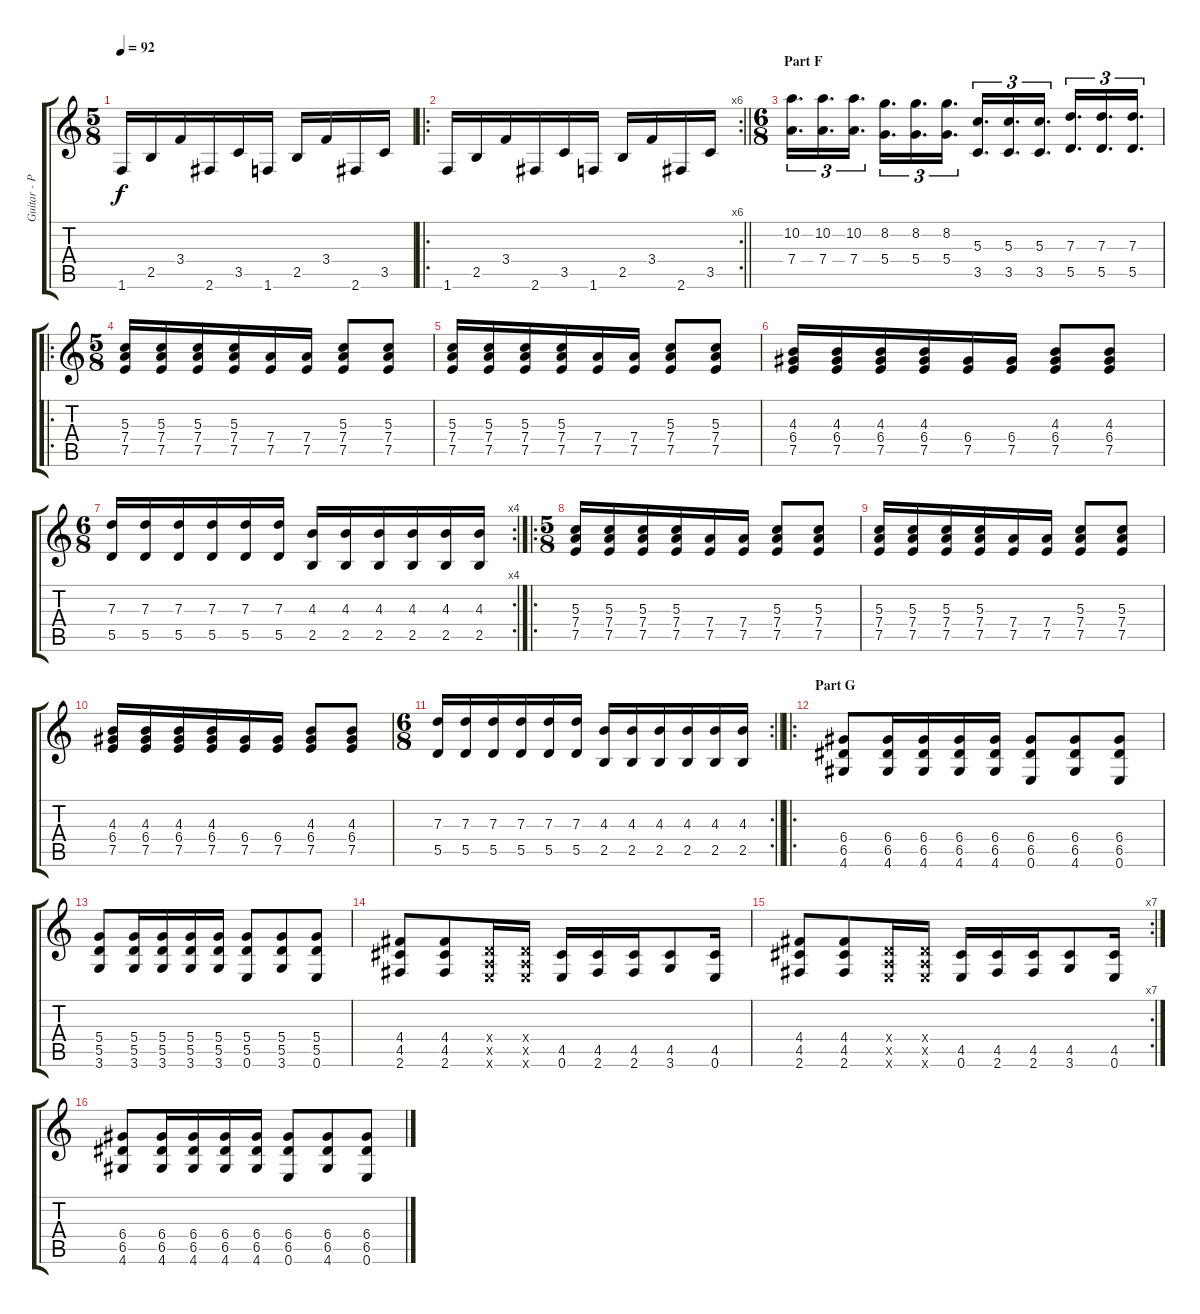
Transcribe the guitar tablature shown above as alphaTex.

\track ("Guitar - Peter Lindgren" "Guitar - P") {instrument distortionguitar}
\staff {score tabs}
\tuning (E4 B3 G3 D3 A2 E2) {hide}
\ts (5 8)
\tempo 92
\clef g2
\ks aminor
1.6.16{dy f} 2.5.16 3.4.16 2.6.16 3.5.16 1.6.16 2.5.16 3.4.16 2.6.16 3.5.16 |
\ro
\rc 6
\barLineRight lightlight
1.6.16 2.5.16 3.4.16 2.6.16 3.5.16 1.6.16 2.5.16 3.4.16 2.6.16 3.5.16 |
\ts (6 8)
\section ("" "Part F")
(10.2 7.4).16{d tu (3 2)} (10.2 7.4).16{d tu (3 2)} (10.2 7.4).16{d tu (3 2)} (8.2 5.4).16{d tu (3 2)} (8.2 5.4).16{d tu (3 2)} (8.2 5.4).16{d tu (3 2)} (5.3 3.5).16{d tu (3 2)} (5.3 3.5).16{d tu (3 2)} (5.3 3.5).16{d tu (3 2)} (7.3 5.5).16{d tu (3 2)} (7.3 5.5).16{d tu (3 2)} (7.3 5.5).16{d tu (3 2)} |
\ro
\ts (5 8)
(5.3 7.4 7.5).16 (5.3 7.4 7.5).16 (5.3 7.4 7.5).16 (5.3 7.4 7.5).16 (7.4 7.5).16 (7.4 7.5).16 (5.3 7.4 7.5).8 (5.3 7.4 7.5).8 |
(5.3 7.4 7.5).16 (5.3 7.4 7.5).16 (5.3 7.4 7.5).16 (5.3 7.4 7.5).16 (7.4 7.5).16 (7.4 7.5).16 (5.3 7.4 7.5).8 (5.3 7.4 7.5).8 |
(4.3 6.4 7.5).16 (4.3 6.4 7.5).16 (4.3 6.4 7.5).16 (4.3 6.4 7.5).16 (6.4 7.5).16 (6.4 7.5).16 (4.3 6.4 7.5).8 (4.3 6.4 7.5).8 |
\rc 4
\ts (6 8)
(7.3 5.5).16 (7.3 5.5).16 (7.3 5.5).16 (7.3 5.5).16 (7.3 5.5).16 (7.3 5.5).16 (4.3 2.5).16 (4.3 2.5).16 (4.3 2.5).16 (4.3 2.5).16 (4.3 2.5).16 (4.3 2.5).16 |
\ro
\ts (5 8)
(5.3 7.4 7.5).16 (5.3 7.4 7.5).16 (5.3 7.4 7.5).16 (5.3 7.4 7.5).16 (7.4 7.5).16 (7.4 7.5).16 (5.3 7.4 7.5).8 (5.3 7.4 7.5).8 |
(5.3 7.4 7.5).16 (5.3 7.4 7.5).16 (5.3 7.4 7.5).16 (5.3 7.4 7.5).16 (7.4 7.5).16 (7.4 7.5).16 (5.3 7.4 7.5).8 (5.3 7.4 7.5).8 |
(4.3 6.4 7.5).16 (4.3 6.4 7.5).16 (4.3 6.4 7.5).16 (4.3 6.4 7.5).16 (6.4 7.5).16 (6.4 7.5).16 (4.3 6.4 7.5).8 (4.3 6.4 7.5).8 |
\rc 2
\ts (6 8)
\barLineRight lightlight
(7.3 5.5).16 (7.3 5.5).16 (7.3 5.5).16 (7.3 5.5).16 (7.3 5.5).16 (7.3 5.5).16 (4.3 2.5).16 (4.3 2.5).16 (4.3 2.5).16 (4.3 2.5).16 (4.3 2.5).16 (4.3 2.5).16 |
\ro
\section ("" "Part G")
(6.4 6.5 4.6).8 (6.4 6.5 4.6).16 (6.4 6.5 4.6).16 (6.4 6.5 4.6).16 (6.4 6.5 4.6).16 (6.4 6.5 0.6).8 (6.4 6.5 4.6).8 (6.4 6.5 0.6).8 |
(5.4 5.5 3.6).8 (5.4 5.5 3.6).16 (5.4 5.5 3.6).16 (5.4 5.5 3.6).16 (5.4 5.5 3.6).16 (5.4 5.5 0.6).8 (5.4 5.5 3.6).8 (5.4 5.5 0.6).8 |
(4.4 4.5 2.6).8 (4.4 4.5 2.6).8 (0.4{x} 0.5{x} 0.6{x}).16 (0.4{x} 0.5{x} 0.6{x}).16 (4.5 0.6).16 (4.5 2.6).16 (4.5 2.6).16 (4.5 3.6).8 (4.5 0.6).16 |
\rc 7
(4.4 4.5 2.6).8 (4.4 4.5 2.6).8 (0.4{x} 0.5{x} 0.6{x}).16 (0.4{x} 0.5{x} 0.6{x}).16 (4.5 0.6).16 (4.5 2.6).16 (4.5 2.6).16 (4.5 3.6).8 (4.5 0.6).16 |
(6.4 6.5 4.6).8 (6.4 6.5 4.6).16 (6.4 6.5 4.6).16 (6.4 6.5 4.6).16 (6.4 6.5 4.6).16 (6.4 6.5 0.6).8 (6.4 6.5 4.6).8 (6.4 6.5 0.6).8
